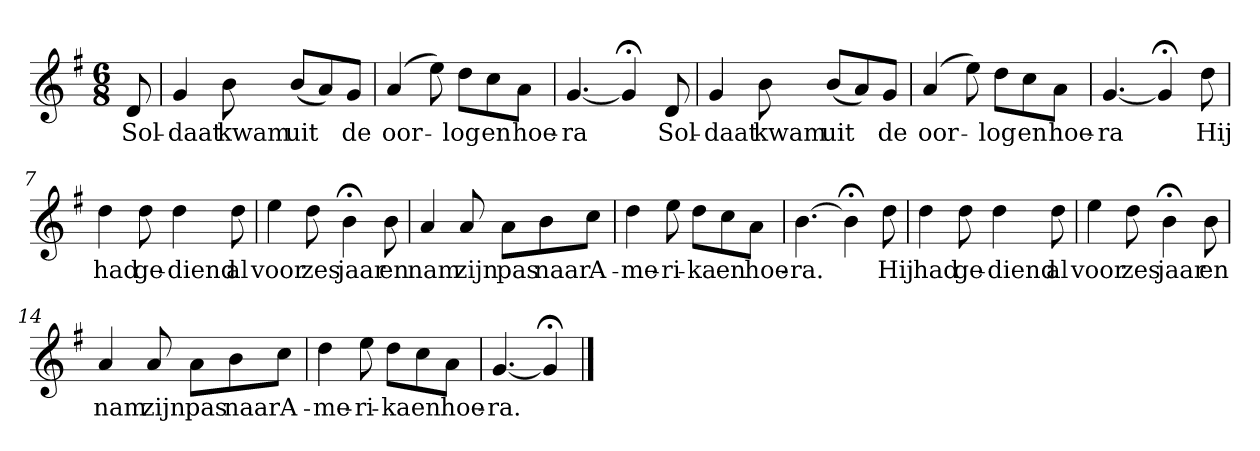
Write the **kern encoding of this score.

**kern	**text
*part1	*part1
*staff1	*staff1
*k[f#]	*
*G:	*
*M6/8	*
*MM120	*
=	=
8d	Sol-
=1	=1
4g	-daat
8b	kwam
(8bL	uit
8a)	.
8gJ	de
=2	=2
(4a	oor-
8ee)	.
8ddL	-log
8cc	en
8aJ	hoe-
=3	=3
[4.g	-ra
4g;<]	.
8d	Sol-
=4	=4
4g	-daat
8b	kwam
(8bL	uit
8a)	.
8gJ	de
=5	=5
(4a	oor-
8ee)	.
8ddL	-log
8cc	en
8aJ	hoe-
=6	=6
[4.g	-ra
4g;<]	.
8dd	Hij
=7	=7
4dd	had
8dd	ge-
4dd	-diend
8dd	al
=8	=8
4ee	voor
8dd	zes
4b;<	jaar
8b	en
=9	=9
4a	nam
8a	zijn
8aL	pas
8b	naar
8ccJ	A-
=10	=10
4dd	-me-
8ee	-ri-
8ddL	-ka
8cc	en
8aJ	hoe-
=11	=11
[4.b	-ra.
4b;<]	.
8dd	Hij
=12	=12
4dd	had
8dd	ge-
4dd	-diend
8dd	al
=13	=13
4ee	voor
8dd	zes
4b;<	jaar
8b	en
=14	=14
4a	nam
8a	zijn
8aL	pas
8b	naar
8ccJ	A-
=15	=15
4dd	-me-
8ee	-ri-
8ddL	-ka
8cc	en
8aJ	hoe-
=16	=16
[4.g	-ra.
4g;<]	.
==	==
*-	*-
